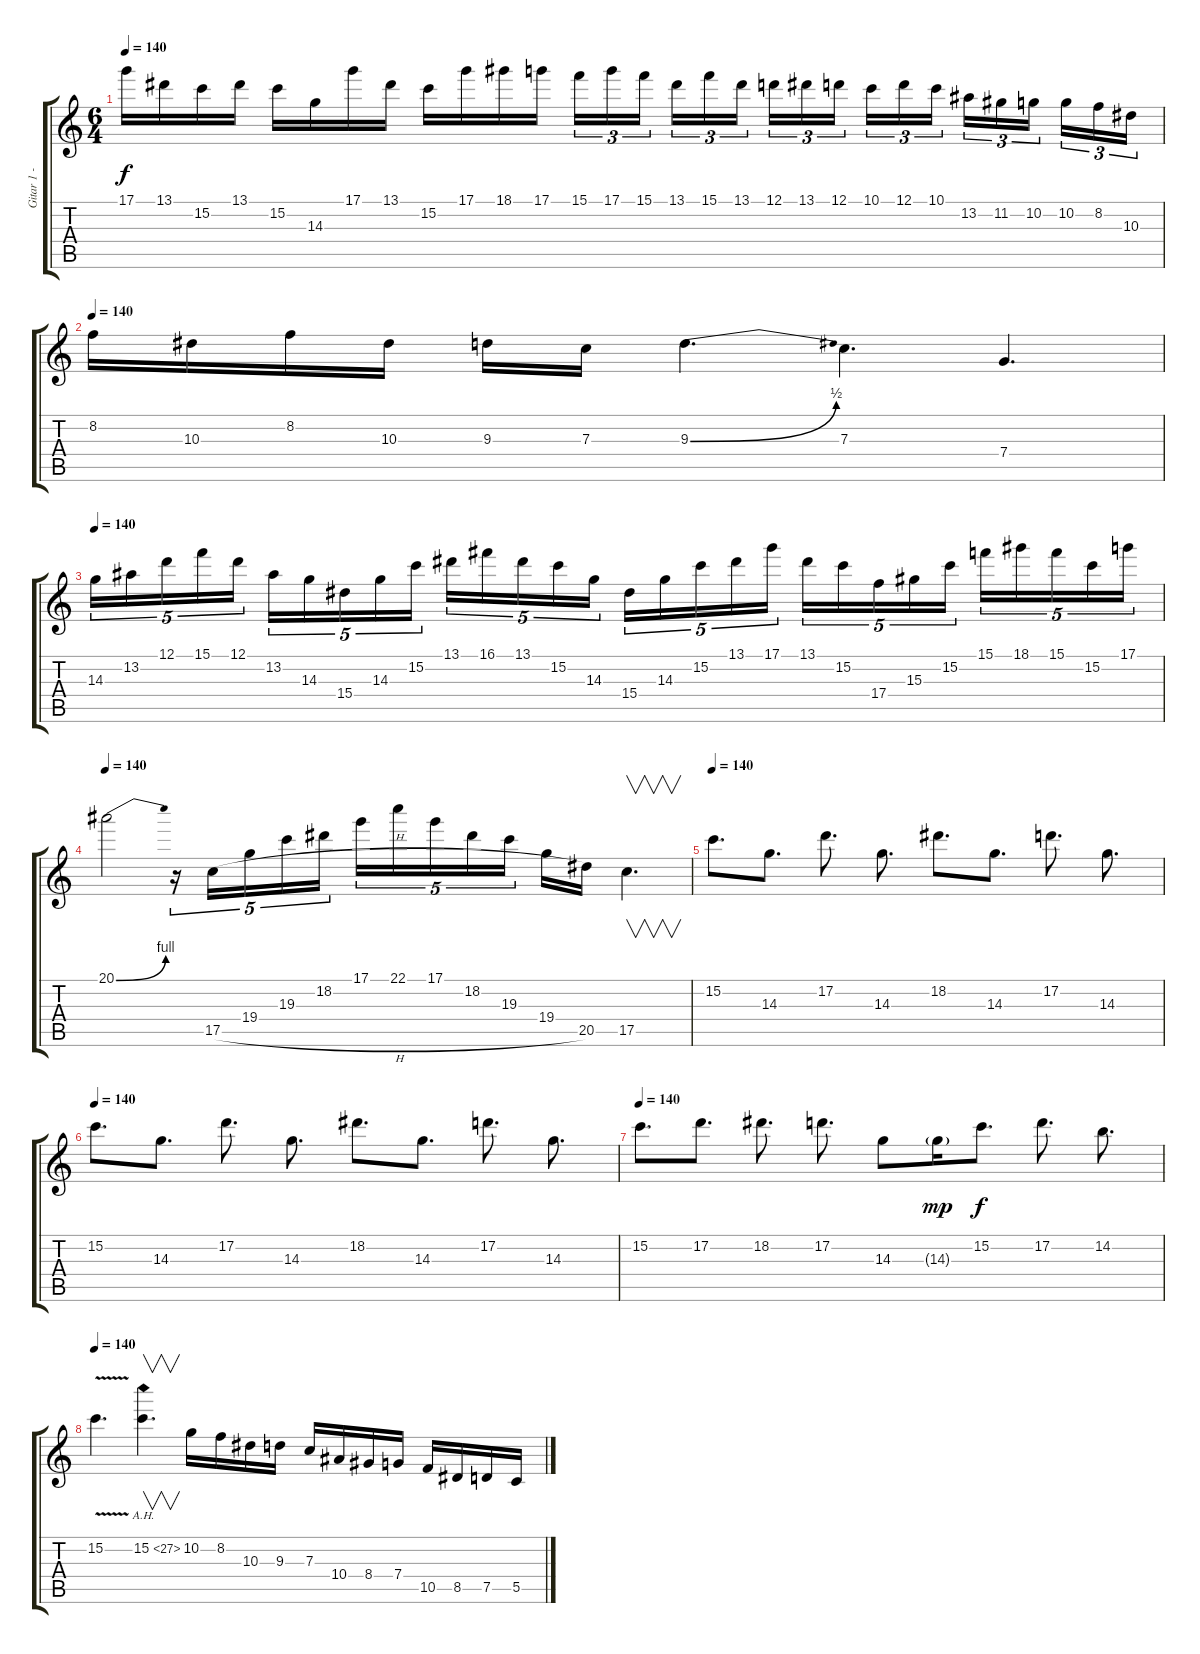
\track ("Gitar 1 - Volkan" "Gitar 1 - ") {instrument distortionguitar}
\staff {score tabs}
\tuning (D4 A3 F3 C3 G2 D2) {hide}
\ts (6 4)
\tempo 140
\clef g2
\ks c
17.1.16{dy f} 13.1.16 15.2.16 13.1.16 15.2.16 14.3.16 17.1.16 13.1.16 15.2.16 17.1.16 18.1.16 17.1.16 15.1.16{tu (3 2)} 17.1.16{tu (3 2)} 15.1.16{tu (3 2) beam splitsecondary} 13.1.16{tu (3 2)} 15.1.16{tu (3 2)} 13.1.16{tu (3 2) beam splitsecondary} 12.1.16{tu (3 2)} 13.1.16{tu (3 2)} 12.1.16{tu (3 2) beam splitsecondary} 10.1.16{tu (3 2)} 12.1.16{tu (3 2)} 10.1.16{tu (3 2) beam splitsecondary} 13.2.16{tu (3 2)} 11.2.16{tu (3 2)} 10.2.16{tu (3 2) beam splitsecondary} 10.2.16{tu (3 2)} 8.2.16{tu (3 2)} 10.3.16{tu (3 2)} |
\tempo 140
8.2.16 10.3.16 8.2.16 10.3.16 9.3.16 7.3.16 9.3{be (bend 0 0 60 2)}.4{d} 7.3.4{d} 7.4.4{d} |
\tempo 140
14.3.16{tu (5 4)} 13.2.16{tu (5 4)} 12.1.16{tu (5 4)} 15.1.16{tu (5 4)} 12.1.16{tu (5 4) beam splitsecondary} 13.2.16{tu (5 4)} 14.3.16{tu (5 4)} 15.4.16{tu (5 4)} 14.3.16{tu (5 4)} 15.2.16{tu (5 4) beam splitsecondary} 13.1.16{tu (5 4)} 16.1.16{tu (5 4)} 13.1.16{tu (5 4)} 15.2.16{tu (5 4)} 14.3.16{tu (5 4)} 15.4.16{tu (5 4)} 14.3.16{tu (5 4)} 15.2.16{tu (5 4)} 13.1.16{tu (5 4)} 17.1.16{tu (5 4) beam splitsecondary} 13.1.16{tu (5 4)} 15.2.16{tu (5 4)} 17.4.16{tu (5 4)} 15.3.16{tu (5 4)} 15.2.16{tu (5 4) beam splitsecondary} 15.1.16{tu (5 4)} 18.1.16{tu (5 4)} 15.1.16{tu (5 4)} 15.2.16{tu (5 4)} 17.1.16{tu (5 4)} |
\tempo 140
20.1{be (bend 0 0 60 4)}.2 r.16{tu (5 4)} 17.5{h}.16{tu (5 4)} 19.4.16{tu (5 4)} 19.3.16{tu (5 4)} 18.2.16{tu (5 4)} 17.1.16{tu (5 4)} 22.1.16{tu (5 4)} 17.1.16{tu (5 4)} 18.2.16{tu (5 4)} 19.3.16{tu (5 4) beam splitsecondary} 19.4.16 20.5.16 17.5.4{v d} |
\tempo 140
15.2.8{d} 14.3.8{d} 17.2.8{d} 14.3.8{d} 18.2.8{d} 14.3.8{d} 17.2.8{d} 14.3.8{d} |
\tempo 140
15.2.8{d} 14.3.8{d} 17.2.8{d} 14.3.8{d} 18.2.8{d} 14.3.8{d} 17.2.8{d} 14.3.8{d} |
\tempo 140
15.2.8{d} 17.2.8{d} 18.2.8{d} 17.2.8{d} 14.3.8 14.3{g}.16{dy mp} 15.2.8{d dy f} 17.2.8{d} 14.2.8{d} |
\tempo 140
15.2{v}.4{d} 15.2{ah 12}.4{v d} 10.2.16 8.2.16 10.3.16 9.3.16 7.3.16 10.4.16 8.4.16 7.4.16 10.5.16 8.5.16 7.5.16 5.5.16
